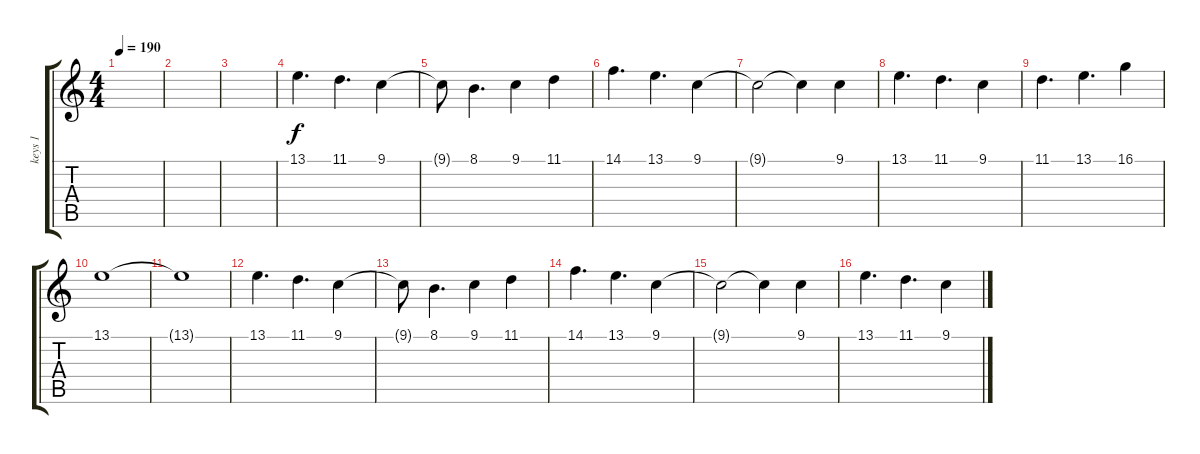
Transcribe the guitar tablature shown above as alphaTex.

\track ("keys 1" "keys 1") {instrument pad7halo}
\staff {score tabs}
\tuning (Eb4 Bb3 Gb3 Db3 Ab2 Eb2) {hide}
\ts (4 4)
\tempo 190
\clef g2
\ks c
|
|
|
13.1.4{d} 11.1.4{d} 9.1.4 |
9.1{t}.8 8.1.4{d} 9.1.4 11.1.4 |
14.1.4{d} 13.1.4{d} 9.1.4 |
9.1{t}.2 9.1{t}.4 9.1.4 |
13.1.4{d} 11.1.4{d} 9.1.4 |
11.1.4{d} 13.1.4{d} 16.1.4 |
13.1.1 |
13.1{t}.1 |
13.1.4{d} 11.1.4{d} 9.1.4 |
9.1{t}.8 8.1.4{d} 9.1.4 11.1.4 |
14.1.4{d} 13.1.4{d} 9.1.4 |
9.1{t}.2 9.1{t}.4 9.1.4 |
13.1.4{d} 11.1.4{d} 9.1.4
